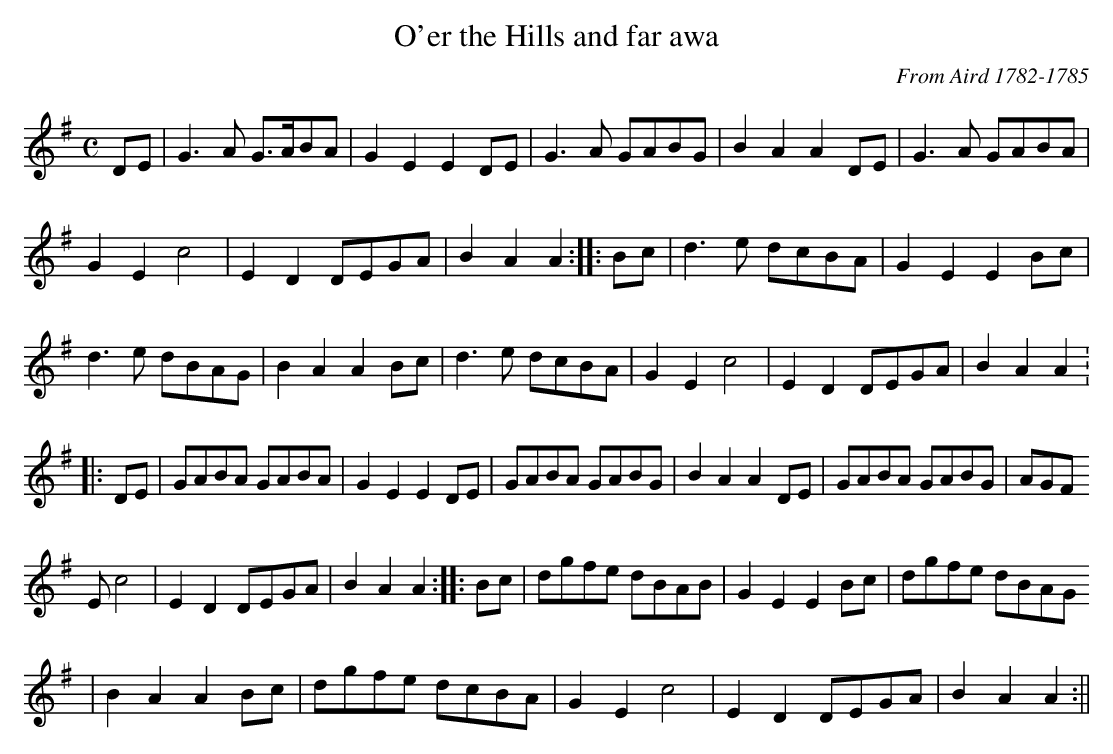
X:1
T:O'er the Hills and far awa
C:From Aird 1782-1785
M:C
K:G
DE | G3 A G>ABA | G2 E2 E2 DE | G3 A GABG | B2 A2 A2 DE | G3 A GABA |
G2 E2 c4 | E2 D2 DEGA | B2 A2 A2 :||: Bc | d3 e dcBA | G2 E2 E2 Bc |
d3 e dBAG | B2 A2 A2 Bc | d3 e dcBA | G2 E2 c4 | E2 D2 DEGA | B2 A2 A2 :
||:
DE | GABA GABA | G2 E2 E2 DE | GABA GABG | B2 A2 A2 DE | GABA GABG | AGF
E
c4 | E2 D2 DEGA | B2 A2 A2 :||: Bc | dgfe dBAB | G2 E2 E2 Bc | dgfe dBAG
|
B2 A2 A2 Bc | dgfe dcBA | G2 E2 c4 | E2 D2 DEGA | B2 A2 A2 :||
